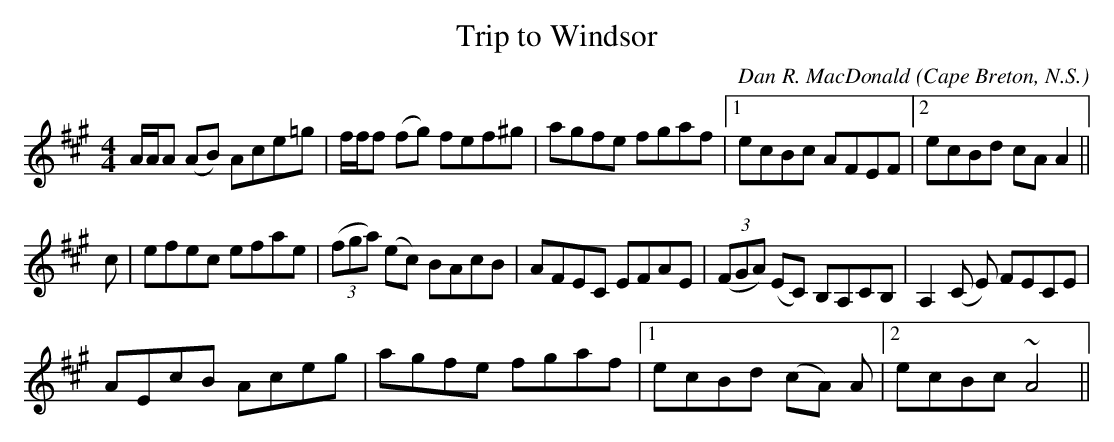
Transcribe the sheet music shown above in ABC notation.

X:1
T:Trip to Windsor
C:Dan R. MacDonald
O:Cape Breton, N.S.
M:4/4
L:1/8
K:A
A/2A/2A (AB) Ace=g| f/2f/2f (fg) fef^g| agfe fgaf|1 ecBc AFEF|2 ecBd cA
A2||!
c| efec efae| ((3fga) (ec) BAcB| AFEC EFAE| ((3FGA) (EC) B,A,CB,| A,2 (C
E) FECE|!
AEcB Aceg| agfe fgaf|1 ecBd (cA) A |2 ecBc ~ A4||
